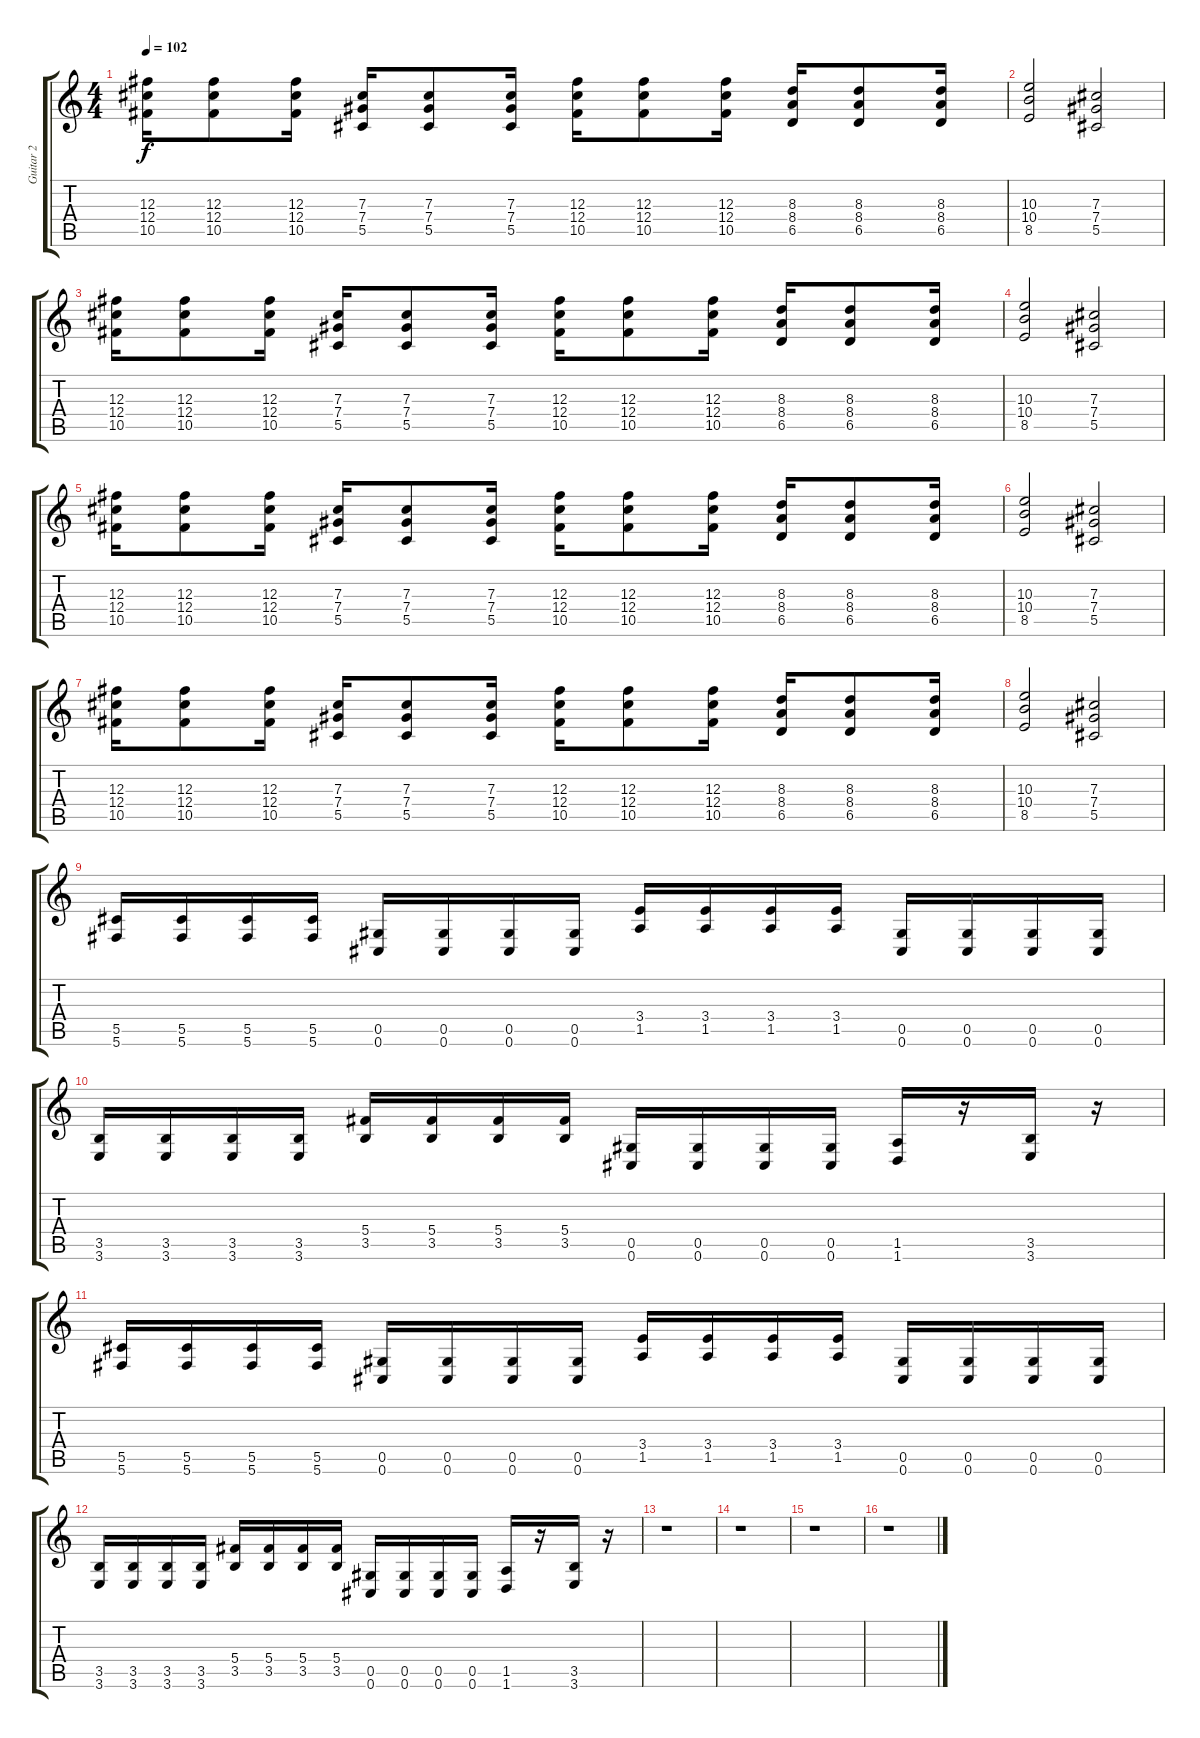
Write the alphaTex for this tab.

\track ("Guitar 2" "Guitar 2") {instrument overdrivenguitar}
\staff {score tabs}
\tuning (Eb4 Bb3 Gb3 Db3 Ab2 Db2) {hide}
\ts (4 4)
\tempo 102
\clef g2
\ks c
(12.3 12.4 10.5).16{dy f} (12.3 12.4 10.5).8 (12.3 12.4 10.5).16 (7.3 7.4 5.5).16 (7.3 7.4 5.5).8 (7.3 7.4 5.5).16 (12.3 12.4 10.5).16 (12.3 12.4 10.5).8 (12.3 12.4 10.5).16 (8.3 8.4 6.5).16 (8.3 8.4 6.5).8 (8.3 8.4 6.5).16 |
(10.3 10.4 8.5).2 (7.3 7.4 5.5).2 |
(12.3 12.4 10.5).16 (12.3 12.4 10.5).8 (12.3 12.4 10.5).16 (7.3 7.4 5.5).16 (7.3 7.4 5.5).8 (7.3 7.4 5.5).16 (12.3 12.4 10.5).16 (12.3 12.4 10.5).8 (12.3 12.4 10.5).16 (8.3 8.4 6.5).16 (8.3 8.4 6.5).8 (8.3 8.4 6.5).16 |
(10.3 10.4 8.5).2 (7.3 7.4 5.5).2 |
(12.3 12.4 10.5).16 (12.3 12.4 10.5).8 (12.3 12.4 10.5).16 (7.3 7.4 5.5).16 (7.3 7.4 5.5).8 (7.3 7.4 5.5).16 (12.3 12.4 10.5).16 (12.3 12.4 10.5).8 (12.3 12.4 10.5).16 (8.3 8.4 6.5).16 (8.3 8.4 6.5).8 (8.3 8.4 6.5).16 |
(10.3 10.4 8.5).2 (7.3 7.4 5.5).2 |
(12.3 12.4 10.5).16 (12.3 12.4 10.5).8 (12.3 12.4 10.5).16 (7.3 7.4 5.5).16 (7.3 7.4 5.5).8 (7.3 7.4 5.5).16 (12.3 12.4 10.5).16 (12.3 12.4 10.5).8 (12.3 12.4 10.5).16 (8.3 8.4 6.5).16 (8.3 8.4 6.5).8 (8.3 8.4 6.5).16 |
(10.3 10.4 8.5).2 (7.3 7.4 5.5).2 |
(5.5 5.6).16 (5.5 5.6).16 (5.5 5.6).16 (5.5 5.6).16 (0.5 0.6).16 (0.5 0.6).16 (0.5 0.6).16 (0.5 0.6).16 (3.4 1.5).16 (3.4 1.5).16 (3.4 1.5).16 (3.4 1.5).16 (0.5 0.6).16 (0.5 0.6).16 (0.5 0.6).16 (0.5 0.6).16 |
(3.5 3.6).16 (3.5 3.6).16 (3.5 3.6).16 (3.5 3.6).16 (5.4 3.5).16 (5.4 3.5).16 (5.4 3.5).16 (5.4 3.5).16 (0.5 0.6).16 (0.5 0.6).16 (0.5 0.6).16 (0.5 0.6).16 (1.5 1.6).16 r.16 (3.5 3.6).16 r.16 |
(5.5 5.6).16 (5.5 5.6).16 (5.5 5.6).16 (5.5 5.6).16 (0.5 0.6).16 (0.5 0.6).16 (0.5 0.6).16 (0.5 0.6).16 (3.4 1.5).16 (3.4 1.5).16 (3.4 1.5).16 (3.4 1.5).16 (0.5 0.6).16 (0.5 0.6).16 (0.5 0.6).16 (0.5 0.6).16 |
(3.5 3.6).16 (3.5 3.6).16 (3.5 3.6).16 (3.5 3.6).16 (5.4 3.5).16 (5.4 3.5).16 (5.4 3.5).16 (5.4 3.5).16 (0.5 0.6).16 (0.5 0.6).16 (0.5 0.6).16 (0.5 0.6).16 (1.5 1.6).16 r.16 (3.5 3.6).16 r.16 |
r.1 |
r.1 |
r.1 |
r.1
